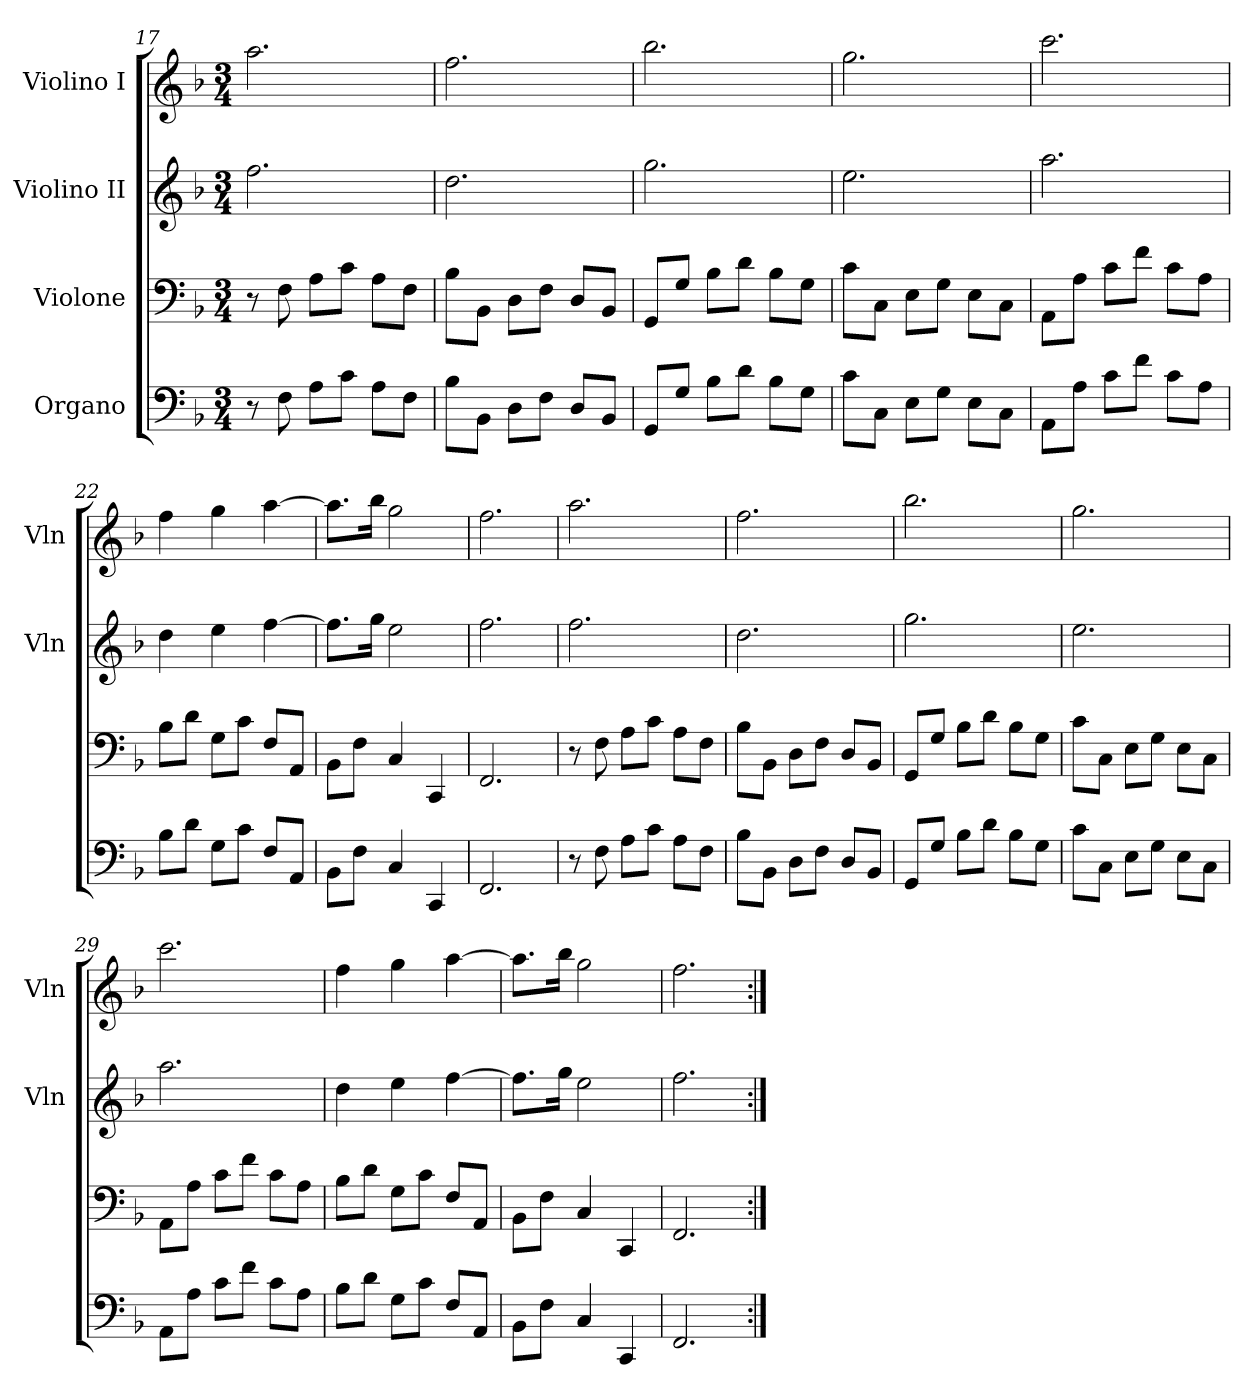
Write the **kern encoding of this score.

**kern	**kern	**kern	**kern
*part4	*part3	*part2	*part1
*staff4	*staff3	*staff2	*staff1
*I"Organo	*I"Violone	*I"Violino II	*I"Violino I
*	*	*I'Vln	*I'Vln
*clefF4	*clefF4	*clefG2	*clefG2
*k[b-]	*k[b-]	*k[b-]	*k[b-]
*F:	*F:	*F:	*F:
*M3/4	*M3/4	*M3/4	*M3/4
=17	=17	=17	=17
8r	8r	2.ff	2.aa
8F	8F	.	.
8AL	8AL	.	.
8cJ	8cJ	.	.
8AL	8AL	.	.
8FJ	8FJ	.	.
=18	=18	=18	=18
8B-L	8B-L	2.dd	2.ff
8BB-J	8BB-J	.	.
8DL	8DL	.	.
8FJ	8FJ	.	.
8DL	8DL	.	.
8BB-J	8BB-J	.	.
=19	=19	=19	=19
8GGL	8GGL	2.gg	2.bb-
8GJ	8GJ	.	.
8B-L	8B-L	.	.
8dJ	8dJ	.	.
8B-L	8B-L	.	.
8GJ	8GJ	.	.
=20	=20	=20	=20
8cL	8cL	2.ee	2.gg
8CJ	8CJ	.	.
8EL	8EL	.	.
8GJ	8GJ	.	.
8EL	8EL	.	.
8CJ	8CJ	.	.
=21	=21	=21	=21
8AAL	8AAL	2.aa	2.ccc
8AJ	8AJ	.	.
8cL	8cL	.	.
8fJ	8fJ	.	.
8cL	8cL	.	.
8AJ	8AJ	.	.
=22	=22	=22	=22
8B-L	8B-L	4dd	4ff
8dJ	8dJ	.	.
8GL	8GL	4ee	4gg
8cJ	8cJ	.	.
8FL	8FL	[4ff	[4aa
8AAJ	8AAJ	.	.
=23	=23	=23	=23
8BB-L	8BB-L	8.ffL]	8.aaL]
8FJ	8FJ	.	.
.	.	16ggJk	16bb-Jk
4C	4C	2ee	2gg
4CC	4CC	.	.
=24	=24	=24	=24
2.FF	2.FF	2.ff	2.ff
=25	=25	=25	=25
8r	8r	2.ff	2.aa
8F	8F	.	.
8AL	8AL	.	.
8cJ	8cJ	.	.
8AL	8AL	.	.
8FJ	8FJ	.	.
=26	=26	=26	=26
8B-L	8B-L	2.dd	2.ff
8BB-J	8BB-J	.	.
8DL	8DL	.	.
8FJ	8FJ	.	.
8DL	8DL	.	.
8BB-J	8BB-J	.	.
=27	=27	=27	=27
8GGL	8GGL	2.gg	2.bb-
8GJ	8GJ	.	.
8B-L	8B-L	.	.
8dJ	8dJ	.	.
8B-L	8B-L	.	.
8GJ	8GJ	.	.
=28	=28	=28	=28
8cL	8cL	2.ee	2.gg
8CJ	8CJ	.	.
8EL	8EL	.	.
8GJ	8GJ	.	.
8EL	8EL	.	.
8CJ	8CJ	.	.
=29	=29	=29	=29
8AAL	8AAL	2.aa	2.ccc
8AJ	8AJ	.	.
8cL	8cL	.	.
8fJ	8fJ	.	.
8cL	8cL	.	.
8AJ	8AJ	.	.
=30	=30	=30	=30
8B-L	8B-L	4dd	4ff
8dJ	8dJ	.	.
8GL	8GL	4ee	4gg
8cJ	8cJ	.	.
8FL	8FL	[4ff	[4aa
8AAJ	8AAJ	.	.
=31	=31	=31	=31
8BB-L	8BB-L	8.ffL]	8.aaL]
8FJ	8FJ	.	.
.	.	16ggJk	16bb-Jk
4C	4C	2ee	2gg
4CC	4CC	.	.
=32	=32	=32	=32
2.FF	2.FF	2.ff	2.ff
=:|!	=:|!	=:|!	=:|!
*-	*-	*-	*-
